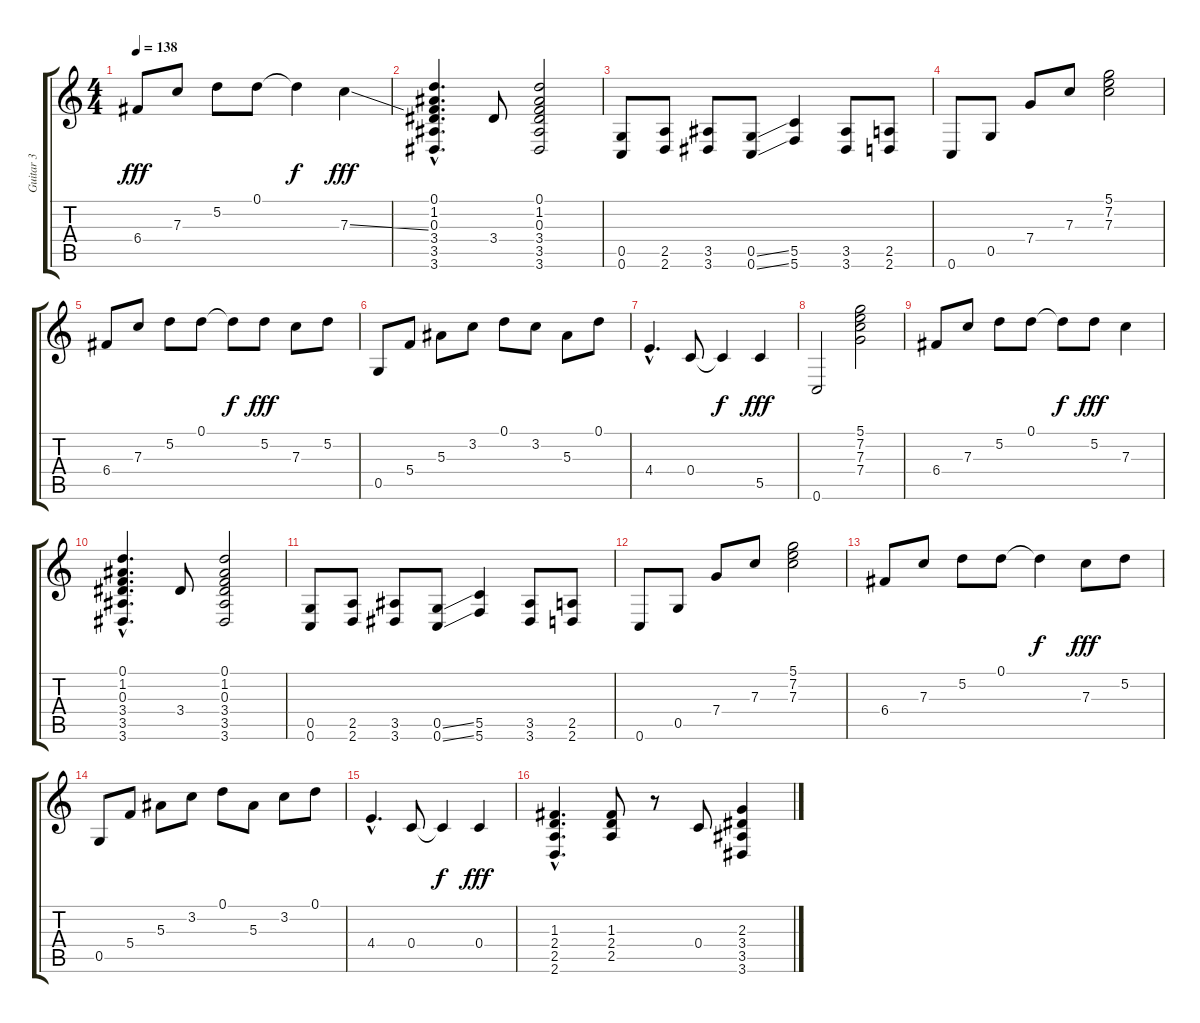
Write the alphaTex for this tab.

\track ("Guitar 3" "Guitar 3") {instrument distortionguitar}
\staff {score tabs}
\tuning (D4 A3 F3 C3 G2 C2) {hide}
\ts (4 4)
\tempo 138
\clef g2
\ks c
6.4.8{dy fff} 7.3.8 5.2.8 0.1.8 0.1{t}.4{dy f} 7.3{ss}.4{dy fff} |
(0.1{hac} 1.2{hac} 0.3{hac} 3.4{hac} 3.5{hac} 3.6{hac}).4{d} 3.4.8 (0.1 1.2 0.3 3.4 3.5 3.6).2 |
(0.5 0.6).8 (2.5 2.6).8 (3.5 3.6).8 (0.5{ss} 0.6{ss}).8 (5.5 5.6).4 (3.5 3.6).8 (2.5 2.6).8 |
0.6.8 0.5.8 7.4.8 7.3.8 (5.1 7.2 7.3).2 |
6.4.8 7.3.8 5.2.8 0.1.8 0.1{t}.8{dy f} 5.2.8{dy fff} 7.3.8 5.2.8 |
0.5.8 5.4.8 5.3.8 3.2.8 0.1.8 3.2.8 5.3.8 0.1.8 |
4.4{hac}.4{d} 0.4.8 0.4{t}.4{dy f} 5.5.4{dy fff} |
0.6.2 (5.1 7.2 7.3 7.4).2 |
6.4.8 7.3.8 5.2.8 0.1.8 0.1{t}.8{dy f} 5.2.8{dy fff} 7.3.4 |
(0.1{hac} 1.2{hac} 0.3{hac} 3.4{hac} 3.5{hac} 3.6{hac}).4{d} 3.4.8 (0.1 1.2 0.3 3.4 3.5 3.6).2 |
(0.5 0.6).8 (2.5 2.6).8 (3.5 3.6).8 (0.5{ss} 0.6{ss}).8 (5.5 5.6).4 (3.5 3.6).8 (2.5 2.6).8 |
0.6.8 0.5.8 7.4.8 7.3.8 (5.1 7.2 7.3).2 |
6.4.8 7.3.8 5.2.8 0.1.8 0.1{t}.4{dy f} 7.3.8{dy fff} 5.2.8 |
0.5.8 5.4.8 5.3.8 3.2.8 0.1.8 5.3.8 3.2.8 0.1.8 |
4.4{hac}.4{d} 0.4.8 0.4{t}.4{dy f} 0.4.4{dy fff} |
(1.3{hac} 2.4{hac} 2.5{hac} 2.6{hac}).4{d} (1.3 2.4 2.5).8 r.8 0.4.8 (2.3 3.4 3.5 3.6).4
